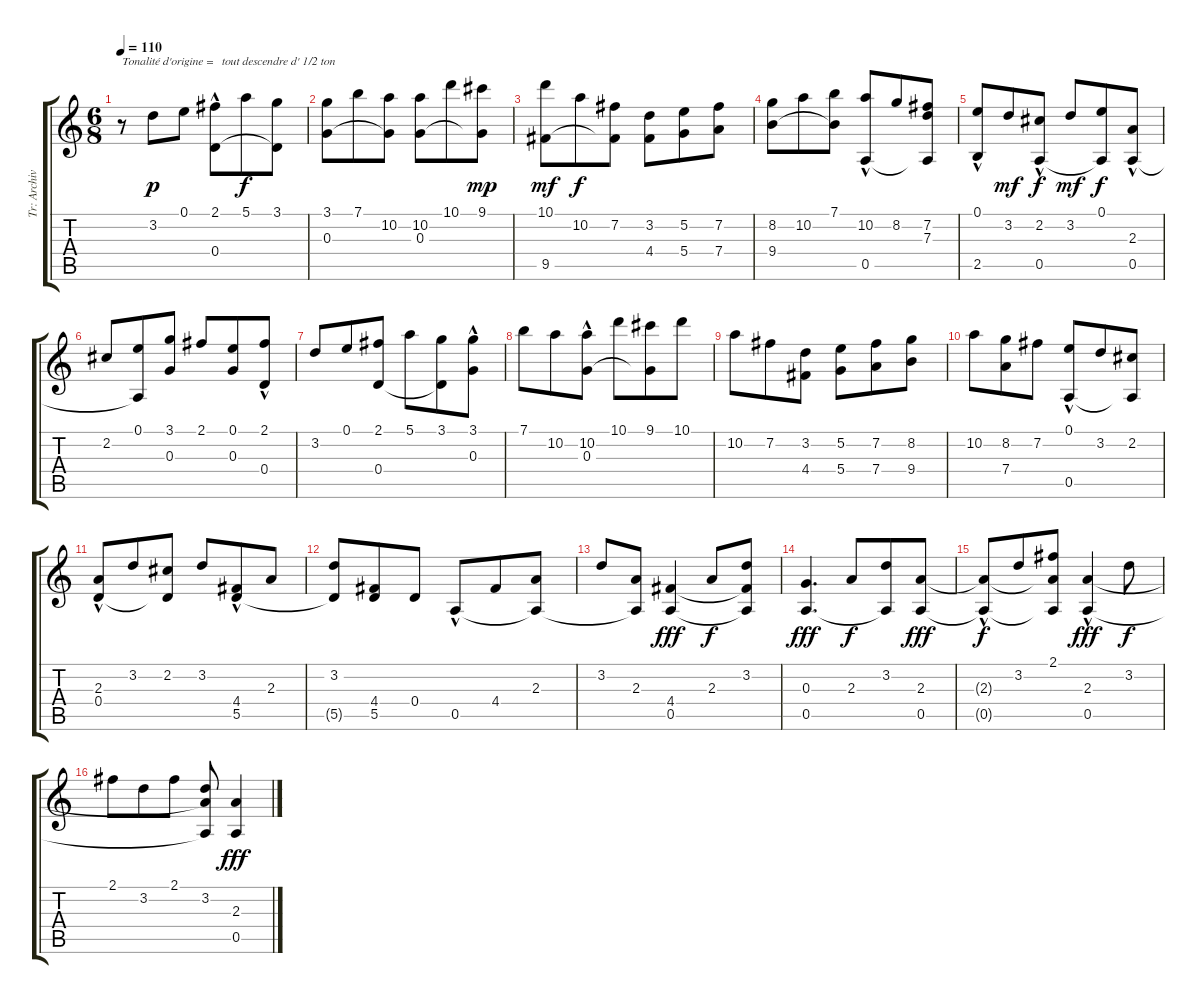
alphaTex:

\track ("Tr: Archivo RUEDAGUA" "Tr: Archiv") {instrument acousticguitarnylon}
\staff {score tabs}
\tuning (E4 B3 G3 D3 A2 E2) {hide}
\ts (6 8)
\tempo 110
\clef g2
\ks c
r.8{txt "Tonalité d'origine =   tout descendre d' 1/2 ton " dy p instrument acousticguitarnylon} 3.2.8 0.1.8 (2.1 0.4{hac}).8 5.1.8{dy f} (3.1 0.4{t}).8 |
(3.1 0.3).8 7.1.8 (10.2 0.3{t}).8 (10.2 0.3).8 10.1.8 (9.1 0.3{t}).8{dy mp} |
(10.1 9.5).8{dy mf} 10.2.8{dy f} (7.2 9.5{t}).8 (3.2 4.4).8 (5.2 5.4).8 (7.2 7.4).8 |
(8.2 9.4).8 10.2.8 (7.1 9.4{t}).8 (10.2 0.5{hac}).8 8.2.8 (7.2 7.3 0.5{t}).8 |
(0.1 2.5{hac}).8 3.2.8{dy mf} (2.2 0.5{hac}).8{dy f} 3.2.8{dy mf} (0.1 0.5{t}).8{dy f} (2.3 0.5{hac}).8 |
2.2.8 (0.1 0.5{t}).8 (3.1 0.3).8 2.1.8 (0.1 0.3).8 (2.1 0.4{hac}).8 |
3.2.8 0.1.8 (2.1 0.4).8 5.1.8 (3.1 0.4{t}).8 (3.1 0.3{hac}).8 |
7.1.8 10.2.8 (10.2 0.3{hac}).8 10.1.8 (9.1 0.3{t}).8 10.1.8 |
10.2.8 7.2.8 (3.2 4.4).8 (5.2 5.4).8 (7.2 7.4).8 (8.2 9.4).8 |
10.2.8 (8.2 7.4).8 7.2.8 (0.1 0.5{hac}).8 3.2.8 (2.2 0.5{t}).8 |
(2.3 0.4{hac}).8 3.2.8 (2.2 0.4{t}).8 3.2.8 (4.4 5.5{hac}).8 2.3.8 |
(3.2 5.5{t}).8 (4.4 5.5).8 0.4.8 0.5{hac}.8 4.4.8 (2.3 0.5{t}).8 |
3.2.8 (2.3 0.5{t}).8 (4.4 0.5).4{dy fff} 2.3.8{dy f} (3.2 4.4{t} 0.5{t}).8 |
(0.3 0.5).4{d dy fff} 2.3.8{dy f} (3.2 0.5{t}).8 (2.3 0.5).8{dy fff} |
(2.3{hac t} 0.5{hac t}).8{dy f} 3.2.8 (2.1 2.3{t} 0.5{t}).8 (2.3{hac} 0.5{hac}).4{dy fff} 3.2.8{dy f} |
2.1.8 3.2.8 2.1.8 (3.2 2.3{t} 0.5{t}).8 (2.3 0.5).4{dy fff}
